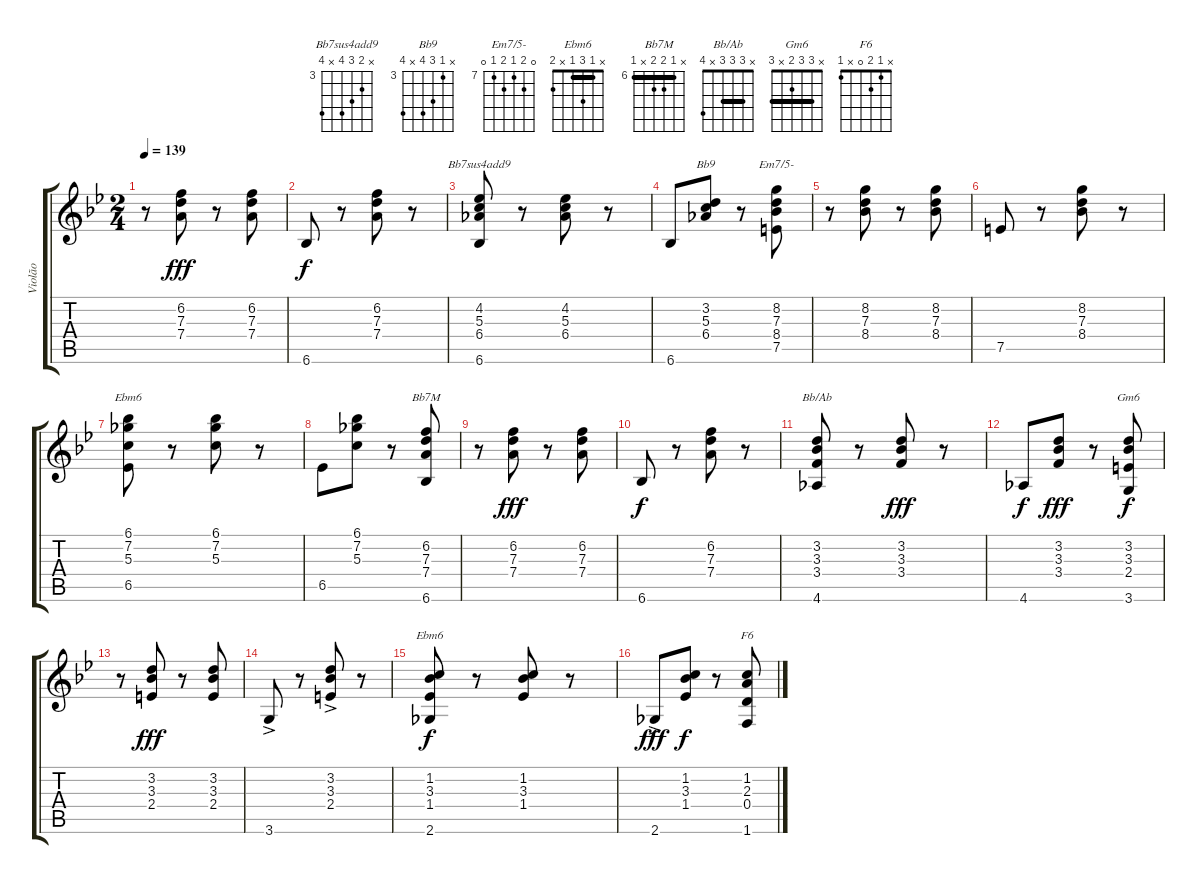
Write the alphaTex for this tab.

\track ("Violão" "Violão") {instrument acousticguitarnylon}
\staff {score tabs}
\tuning (E4 B3 G3 D3 A2 E2) {hide}
\chord ("Bb7sus4add9" x 4 5 6 x 6) {firstfret 3}
\chord ("Bb9" x 3 5 6 x 6) {firstfret 3}
\chord ("Em7/5-" 0 8 7 8 7 0) {firstfret 7}
\chord ("Ebm6" 6 7 5 x 6 x) {firstfret 5}
\chord ("Bb7M" x 6 7 7 x 6) {firstfret 6 barre 6}
\chord ("Bb/Ab" x 3 3 3 x 4) {barre 3}
\chord ("Gm6" x 3 3 2 x 3) {barre 3}
\chord ("Ebm6" x 1 3 1 x 2) {barre 1}
\chord ("F6" x 1 2 0 x 1)
\ts (2 4)
\tempo 139
\clef g2
\ks bb
r.8{dy f} (6.2 7.3 7.4).8{dy fff} r.8 (6.2 7.3 7.4).8 |
6.6.8{dy f} r.8 (6.2 7.3 7.4).8 r.8 |
(4.2 5.3 6.4 6.6).8{ch "Bb7sus4add9"} r.8 (4.2 5.3 6.4).8 r.8 |
6.6.8 (3.2 5.3 6.4).8{ch "Bb9"} r.8 (8.2 7.3 8.4 7.5).8{ch "Em7/5-"} |
r.8 (8.2 7.3 8.4).8 r.8 (8.2 7.3 8.4).8 |
7.5.8 r.8 (8.2 7.3 8.4).8 r.8 |
(6.1 7.2 5.3 6.5).8{ch "Ebm6"} r.8 (6.1 7.2 5.3).8 r.8 |
6.5.8 (6.1 7.2 5.3).8 r.8 (6.2 7.3 7.4 6.6).8{ch "Bb7M"} |
r.8 (6.2 7.3 7.4).8{dy fff} r.8 (6.2 7.3 7.4).8 |
6.6.8{dy f} r.8 (6.2 7.3 7.4).8 r.8 |
(3.2 3.3 3.4 4.6).8{ch "Bb/Ab"} r.8 (3.2 3.3 3.4).8{dy fff} r.8 |
4.6.8{dy f} (3.2 3.3 3.4).8{dy fff} r.8 (3.2 3.3 2.4 3.6).8{ch "Gm6" dy f} |
r.8 (3.2 3.3 2.4).8{dy fff} r.8 (3.2 3.3 2.4).8 |
3.6{ac}.8 r.8 (3.2{ac} 3.3{ac} 2.4{ac}).8 r.8 |
(1.2 3.3 1.4 2.6).8{ch "Ebm6" dy f} r.8 (1.2 3.3 1.4).8 r.8 |
2.6{ac}.8{dy fff} (1.2 3.3 1.4).8{dy f} r.8 (1.2 2.3 0.4 1.6).8{ch "F6"}
